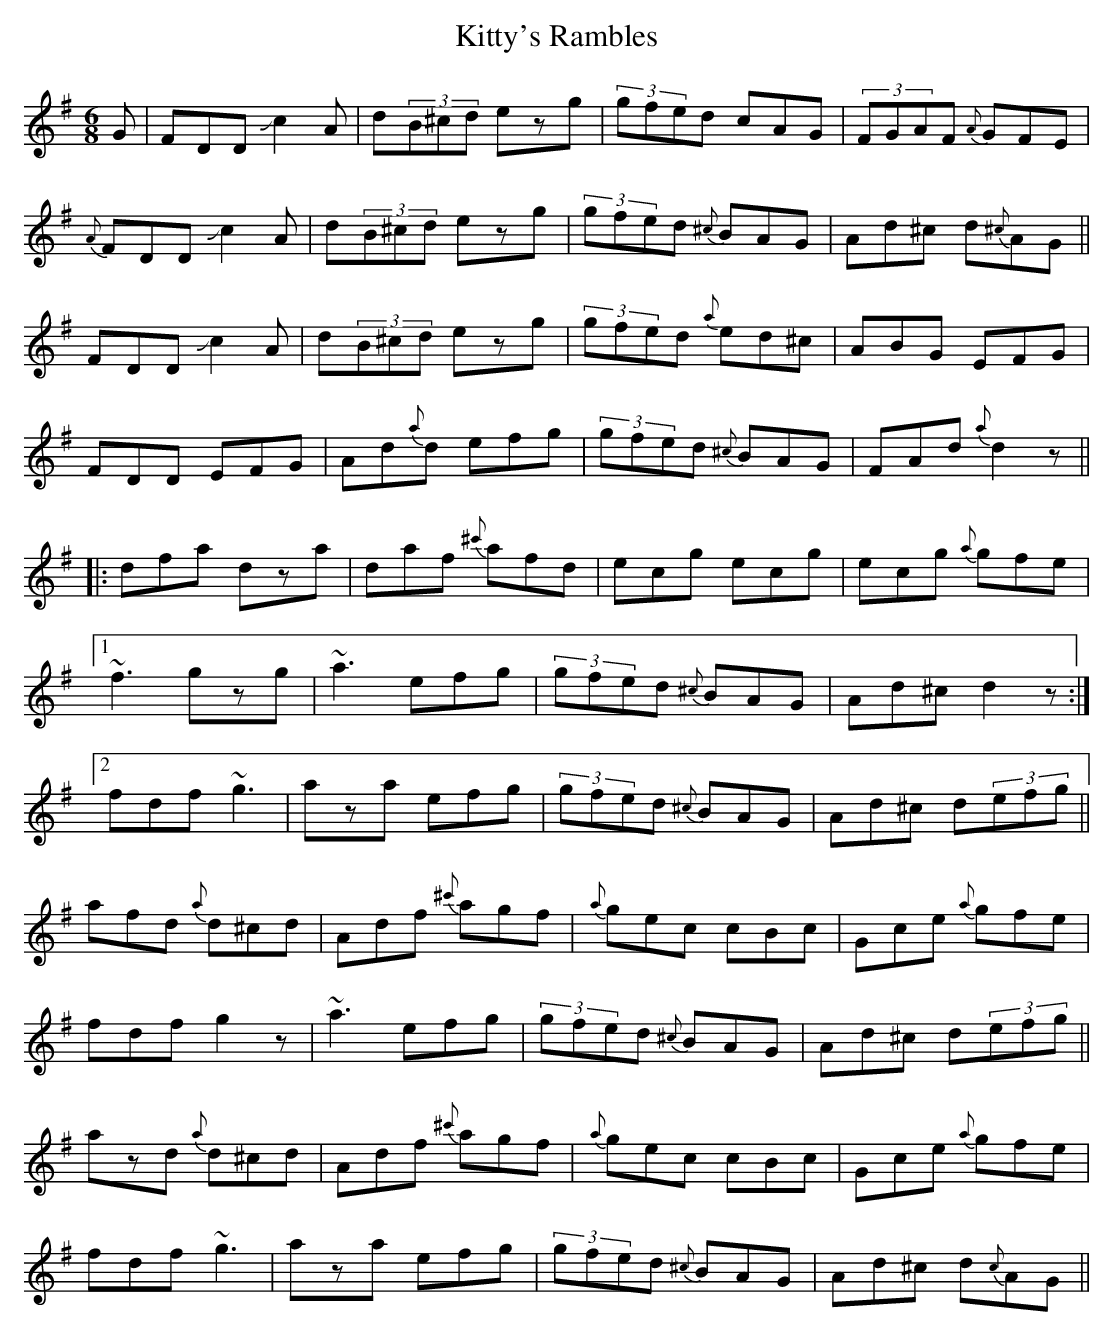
X:1
T:Kitty's Rambles
M:6/8
L:1/8
K:Dmix
G|FDD Jc2A|d(3B^cd ezg|(3gfed cAG|(3FGAF {A}GFE|
{A}FDD Jc2A|d(3B^cd ezg|(3gfed {^c}BAG|Ad^c d{^c}AG||
FDD Jc2A|d(3B^cd ezg|(3gfed {a}ed^c|ABG EFG|
FDD EFG|Ad{a}d efg|(3gfed {^c}BAG|FAd {a}d2z||
|:dfa dza|daf {^c'}afd|ecg ecg|ecg {a}gfe|
[1 ~f3 gzg|~a3 efg|(3gfed {^c}BAG|Ad^c d2z:|
[2 fdf ~g3|aza efg|(3gfed {^c}BAG|Ad^c d(3efg||
afd {a}d^cd|Adf {^c'}agf|{a}gec cBc|Gce {a}gfe|
fdf g2z|~a3 efg|(3gfed {^c}BAG|Ad^c d(3efg||
azd {a}d^cd|Adf {^c'}agf|{a}gec cBc|Gce {a}gfe|
fdf ~g3|aza efg|(3gfed {^c}BAG|Ad^c d{c}AG||
